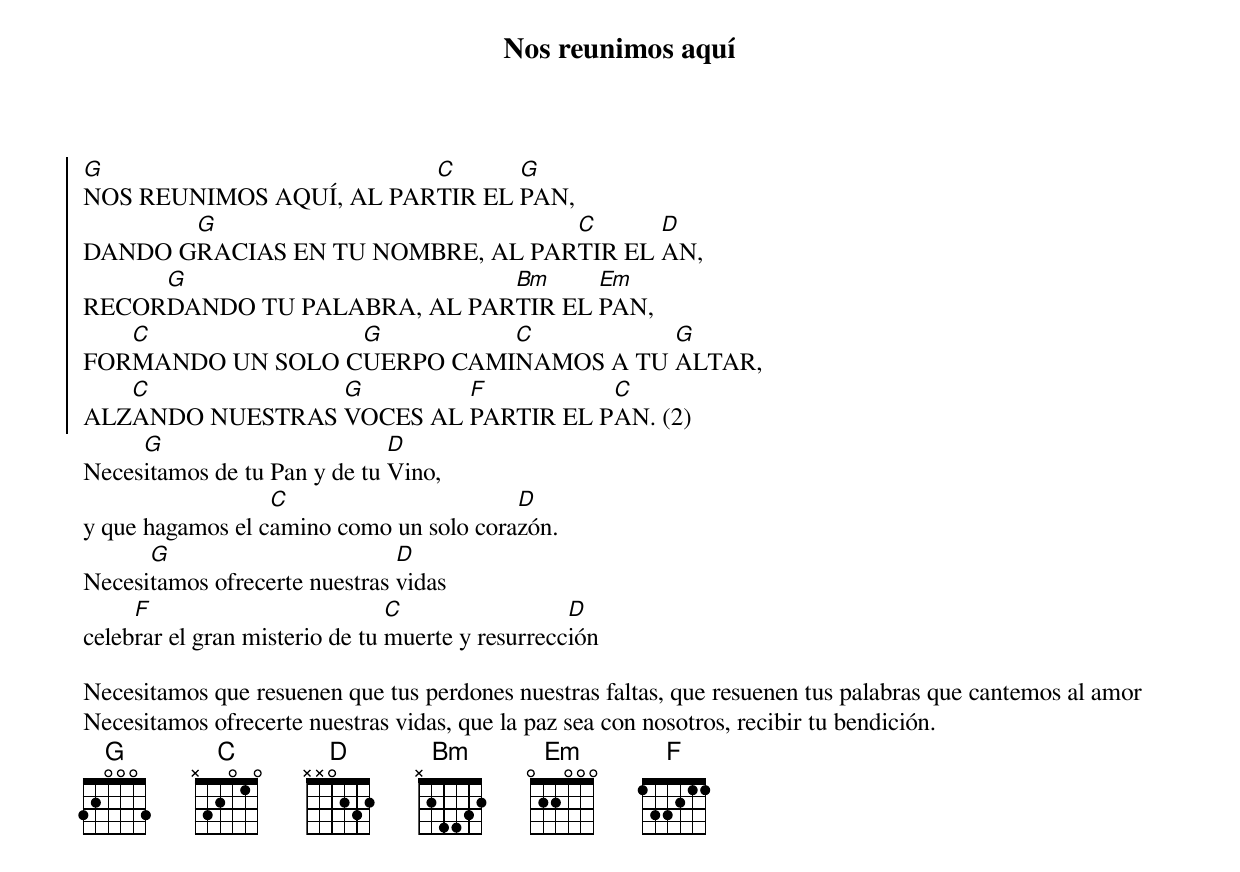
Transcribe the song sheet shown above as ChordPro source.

{title: Nos reunimos aquí}
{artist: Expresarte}
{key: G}


{soc}
[G]NOS REUNIMOS AQUÍ, AL PAR[C]TIR EL [G]PAN,
DANDO G[G]RACIAS EN TU NOMBRE, AL PAR[C]TIR EL [D]AN,
RECOR[G]DANDO TU PALABRA, AL PAR[Bm]TIR EL [Em]PAN,
FOR[C]MANDO UN SOLO C[G]UERPO CAMI[C]NAMOS A TU [G]ALTAR,
ALZ[C]ANDO NUESTRAS [G]VOCES AL [F]PARTIR EL P[C]AN. (2)
{eoc}
Neces[G]itamos de tu Pan y de tu [D]Vino,
y que hagamos el c[C]amino como un solo cora[D]zón.
Necesi[G]tamos ofrecerte nuestras [D]vidas
celeb[F]rar el gran misterio de tu [C]muerte y resurrecc[D]ión

Necesitamos que resuenen que tus perdones nuestras faltas, que resuenen tus palabras que cantemos al amor
Necesitamos ofrecerte nuestras vidas, que la paz sea con nosotros, recibir tu bendición.
